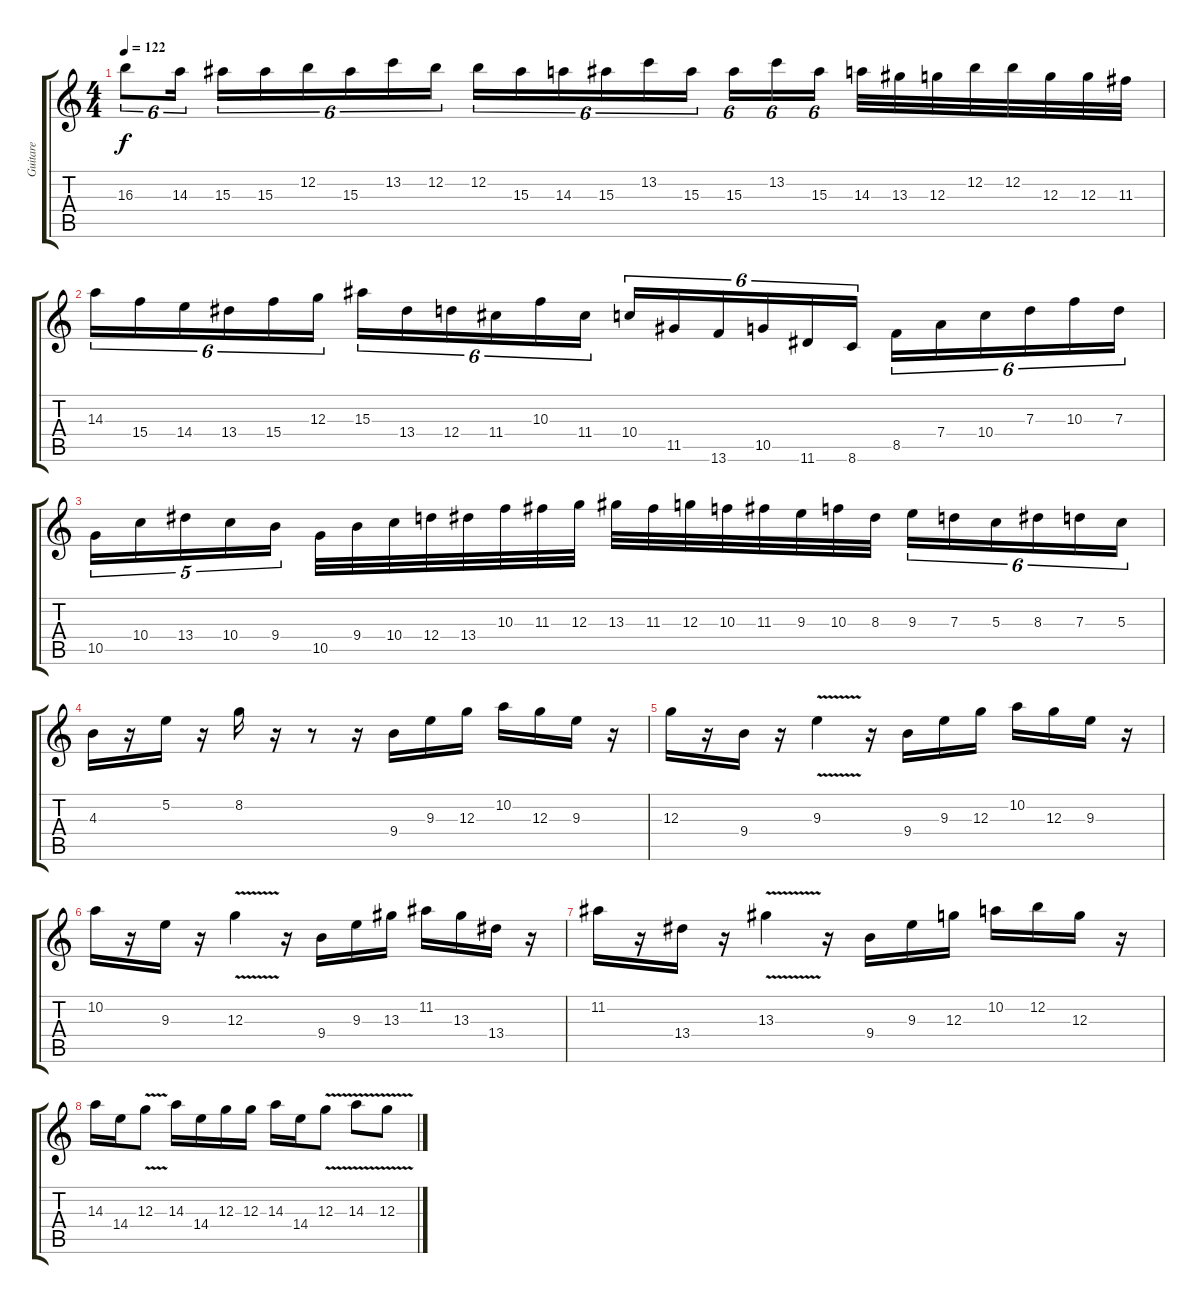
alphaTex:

\track ("Guitare" "Guitare") {instrument overdrivenguitar}
\staff {score tabs}
\tuning (E4 B3 G3 D3 A2 E2) {hide}
\ts (4 4)
\tempo 122
\clef g2
\ks c
16.3{t}.8{tu (6 4) dy f} 14.3.16{tu (6 4)} 15.3.16{tu (6 4)} 15.3.16{tu (6 4)} 12.2.16{tu (6 4)} 15.3.16{tu (6 4)} 13.2.16{tu (6 4)} 12.2.16{tu (6 4)} 12.2.16{tu (6 4)} 15.3.16{tu (6 4)} 14.3.16{tu (6 4)} 15.3.16{tu (6 4)} 13.2.16{tu (6 4)} 15.3.16{tu (6 4)} 15.3.16{tu (6 4)} 13.2.16{tu (6 4)} 15.3.16{tu (6 4)} 14.3.32 13.3.32 12.3.32 12.2.32 12.2.32 12.3.32 12.3.32 11.3.32 |
14.3.16{tu (6 4)} 15.4.16{tu (6 4)} 14.4.16{tu (6 4)} 13.4.16{tu (6 4)} 15.4.16{tu (6 4)} 12.3.16{tu (6 4)} 15.3.16{tu (6 4)} 13.4.16{tu (6 4)} 12.4.16{tu (6 4)} 11.4.16{tu (6 4)} 10.3.16{tu (6 4)} 11.4.16{tu (6 4)} 10.4.16{tu (6 4)} 11.5.16{tu (6 4)} 13.6.16{tu (6 4)} 10.5.16{tu (6 4)} 11.6.16{tu (6 4)} 8.6.16{tu (6 4)} 8.5.16{tu (6 4)} 7.4.16{tu (6 4)} 10.4.16{tu (6 4)} 7.3.16{tu (6 4)} 10.3.16{tu (6 4)} 7.3.16{tu (6 4)} |
10.5.16{tu (5 4)} 10.4.16{tu (5 4)} 13.4.16{tu (5 4)} 10.4.16{tu (5 4)} 9.4.16{tu (5 4)} 10.5.32 9.4.32 10.4.32 12.4.32 13.4.32 10.3.32 11.3.32 12.3.32 13.3.32 11.3.32 12.3.32 10.3.32 11.3.32 9.3.32 10.3.32 8.3.32 9.3.16{tu (6 4)} 7.3.16{tu (6 4)} 5.3.16{tu (6 4)} 8.3.16{tu (6 4)} 7.3.16{tu (6 4)} 5.3.16{tu (6 4)} |
4.3.16 r.16 5.2.16 r.16 8.2.16 r.16 r.8 r.16 9.4.16 9.3.16 12.3.16 10.2.16 12.3.16 9.3.16 r.16 |
12.3.16 r.16 9.4.16 r.16 9.3{v}.4 r.16 9.4.16 9.3.16 12.3.16 10.2.16 12.3.16 9.3.16 r.16 |
10.2.16 r.16 9.3.16 r.16 12.3{v}.4 r.16 9.4.16 9.3.16 13.3.16 11.2.16 13.3.16 13.4.16 r.16 |
11.2.16 r.16 13.4.16 r.16 13.3{v}.4 r.16 9.4.16 9.3.16 12.3.16 10.2.16 12.2.16 12.3.16 r.16 |
14.3.16 14.4.16 12.3{v}.8 14.3.16 14.4.16 12.3.16 12.3.16 14.3.16 14.4.16 12.3{v}.8 14.3{v}.8 12.3{v}.8
